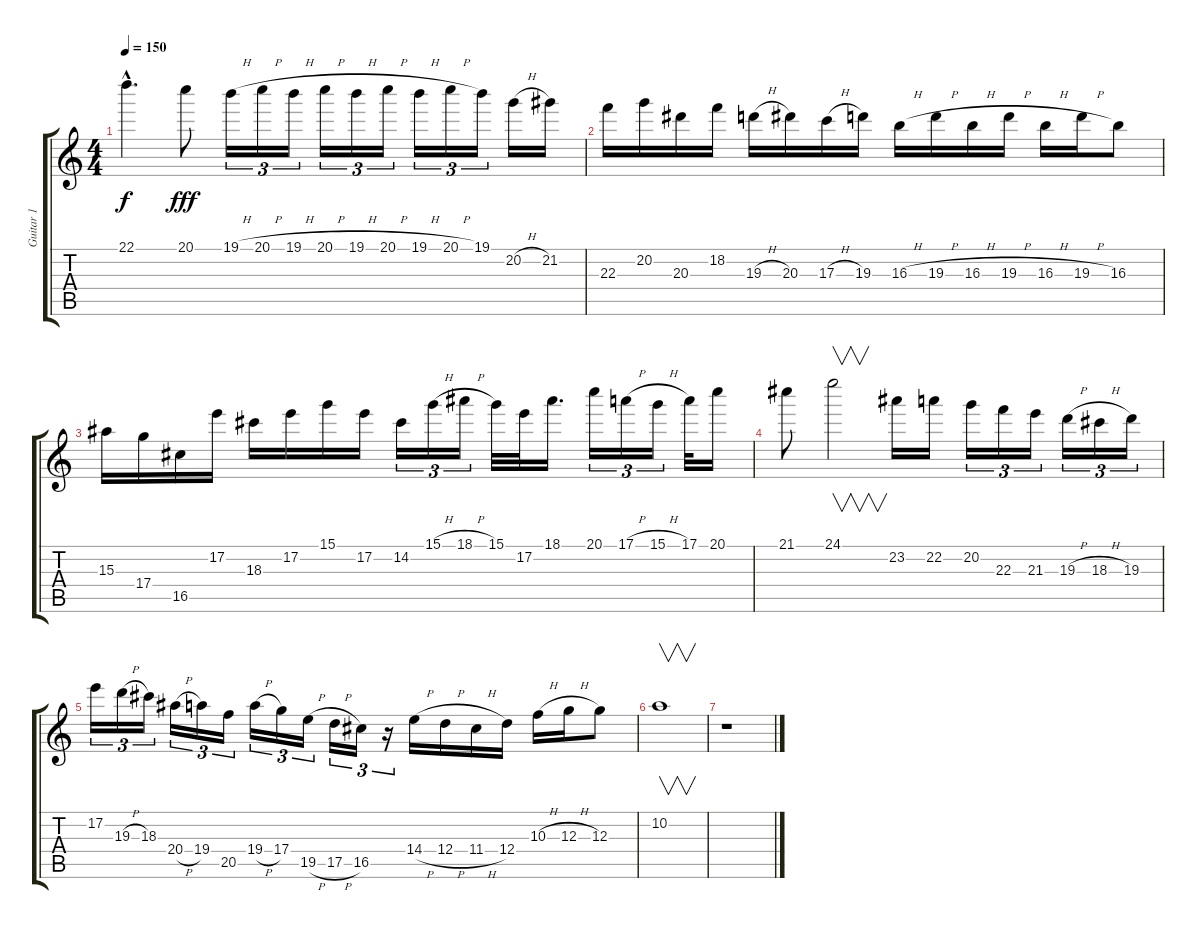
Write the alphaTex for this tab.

\track ("Guitar 1" "Guitar 1") {instrument overdrivenguitar}
\staff {score tabs}
\tuning (E4 B3 G3 D3 A2 E2) {hide}
\ts (4 4)
\tempo 150
\clef g2
\ks c
22.1{hac t}.4{d dy f} 20.1.8{dy fff} 19.1{h}.16{tu (3 2)} 20.1{h}.16{tu (3 2)} 19.1{h}.16{tu (3 2)} 20.1{h}.16{tu (3 2)} 19.1{h}.16{tu (3 2)} 20.1{h}.16{tu (3 2)} 19.1{h}.16{tu (3 2)} 20.1{h}.16{tu (3 2)} 19.1.16{tu (3 2)} 20.2{h}.16 21.2.16 |
22.3.16 20.2.16 20.3.16 18.2.16 19.3{h}.16 20.3.16 17.3{h}.16 19.3.16 16.3{h}.16 19.3{h}.16 16.3{h}.16 19.3{h}.16 16.3{h}.16 19.3{h}.16 16.3.8 |
15.3.16 17.4.16 16.5.16 17.2.16 18.3.16 17.2.16 15.1.16 17.2.16 14.2.16{tu (3 2)} 15.1{h}.16{tu (3 2)} 18.1{h}.16{tu (3 2)} 15.1.32 17.2.32 18.1.16{d} 20.1.16{tu (3 2)} 17.1{h}.16{tu (3 2)} 15.1{h}.16{tu (3 2)} 17.1.32 20.1.16 |
21.1.8 24.1.2{v} 23.2.16 22.2.16 20.2.16{tu (3 2)} 22.3.16{tu (3 2)} 21.3.16{tu (3 2)} 19.3{h}.16{tu (3 2)} 18.3{h}.16{tu (3 2)} 19.3.16{tu (3 2)} |
17.2.16{tu (3 2)} 19.3{h}.16{tu (3 2)} 18.3.16{tu (3 2)} 20.4{h}.16{tu (3 2)} 19.4.16{tu (3 2)} 20.5.16{tu (3 2)} 19.4{h}.16{tu (3 2)} 17.4.16{tu (3 2)} 19.5{h}.16{tu (3 2)} 17.5{h}.16{tu (3 2)} 16.5.16{tu (3 2)} r.16{tu (3 2)} 14.4{h}.16 12.4{h}.16 11.4{h}.16 12.4.16 10.3{h}.16 12.3{h}.16 12.3.8 |
10.2.1{v} |
r.1
